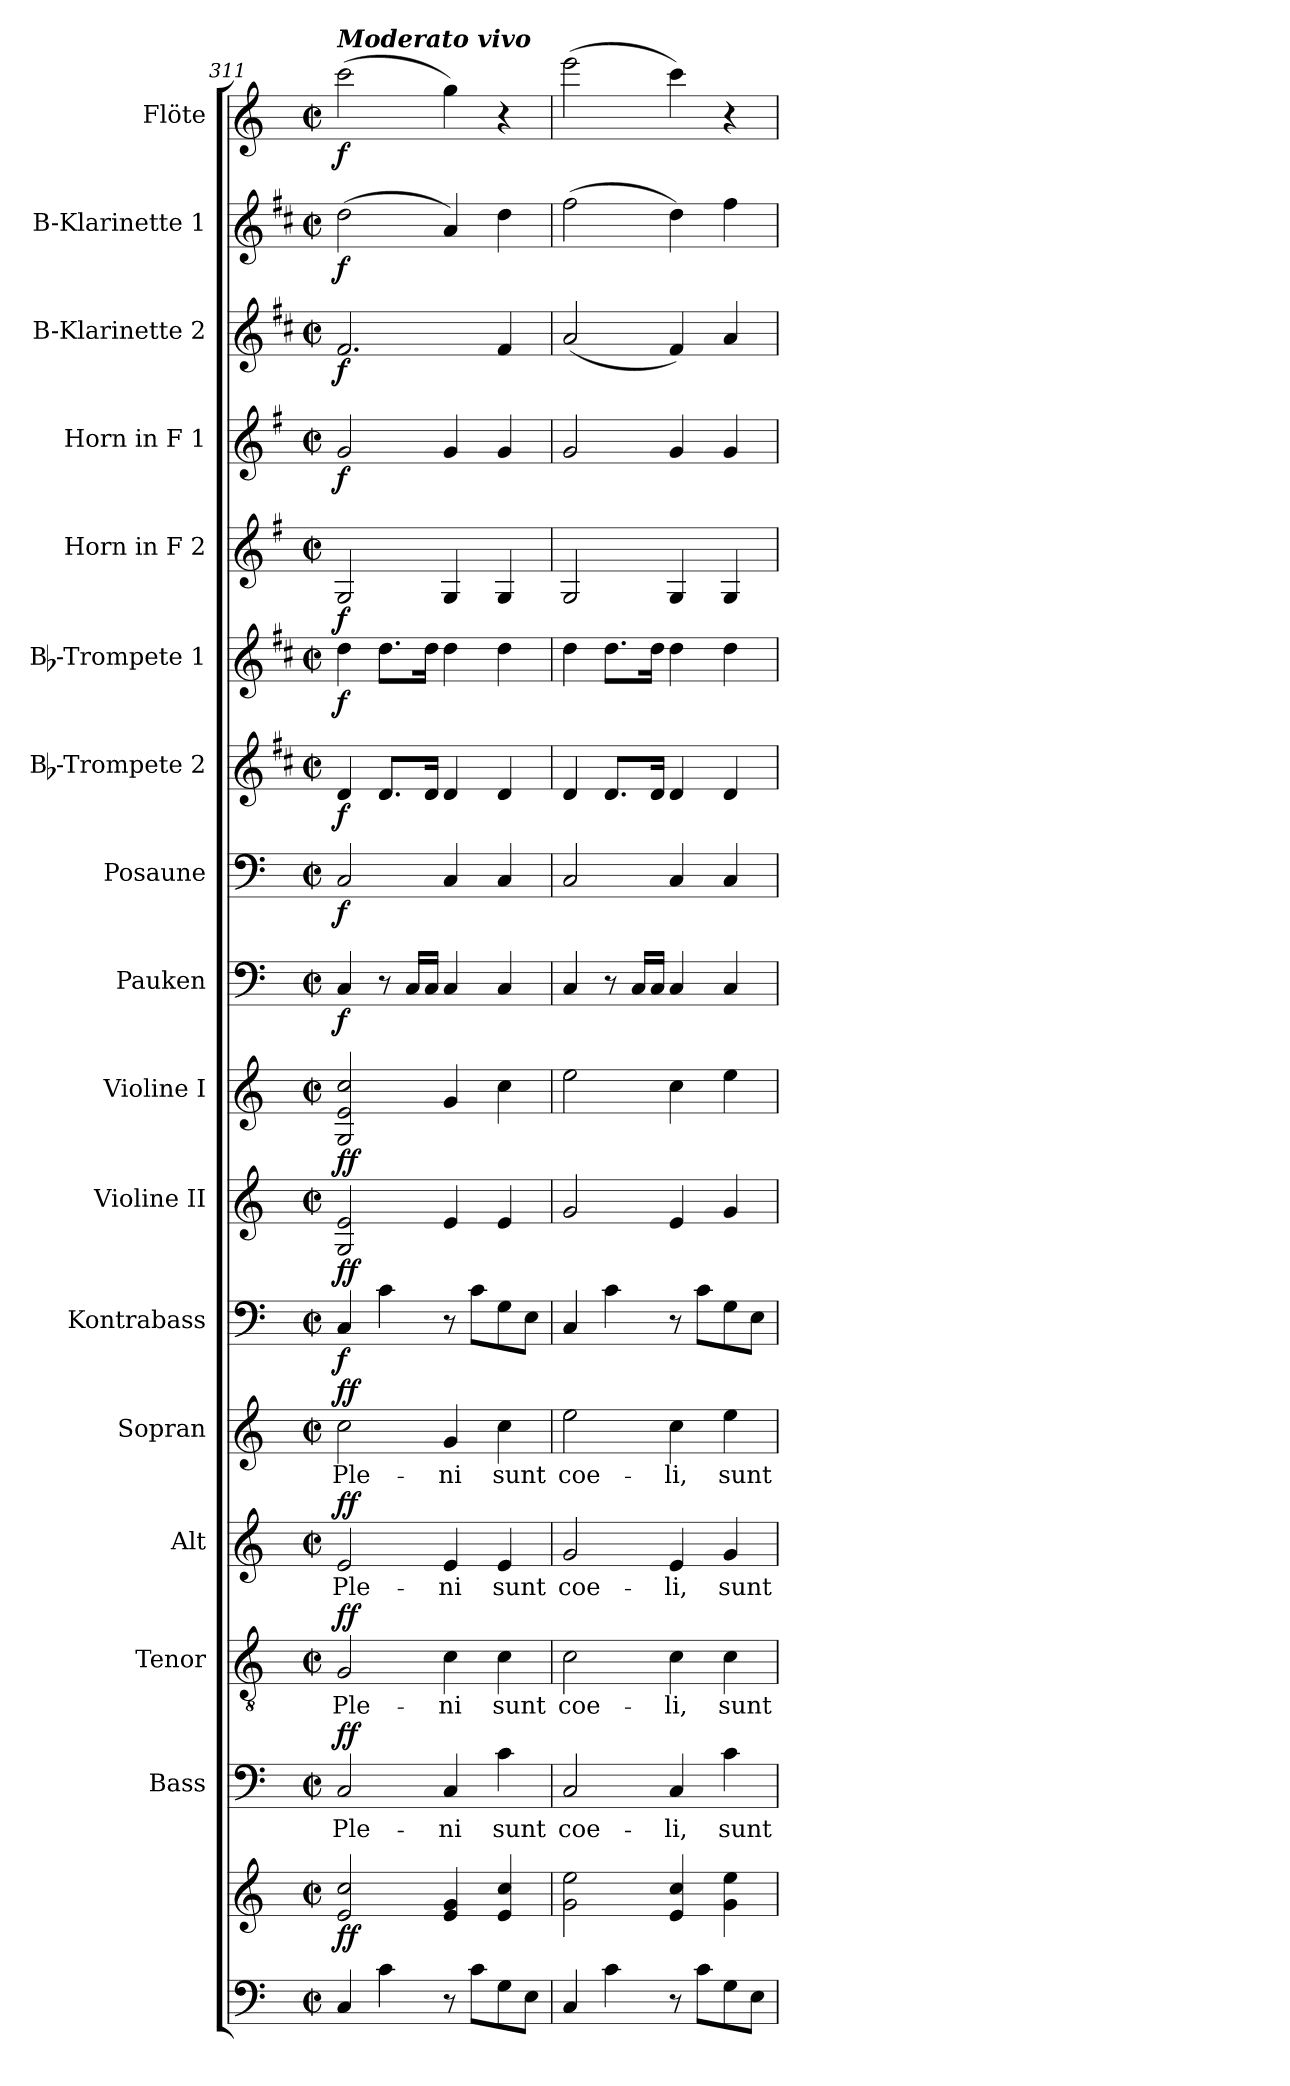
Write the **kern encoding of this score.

**kern	**kern	**dynam	**kern	**text	**dynam	**kern	**text	**dynam	**kern	**text	**dynam	**kern	**text	**dynam	**kern	**dynam	**kern	**dynam	**kern	**dynam	**kern	**dynam	**kern	**dynam	**kern	**dynam	**kern	**dynam	**kern	**dynam	**kern	**dynam	**kern	**dynam	**kern	**dynam	**kern	**dynam
*part17	*part17	*part17	*part16	*part16	*part16	*part15	*part15	*part15	*part14	*part14	*part14	*part13	*part13	*part13	*part12	*part12	*part11	*part11	*part10	*part10	*part9	*part9	*part8	*part8	*part7	*part7	*part6	*part6	*part5	*part5	*part4	*part4	*part3	*part3	*part2	*part2	*part1	*part1
*staff18	*staff17	*staff17/18	*staff16	*staff16	*staff16	*staff15	*staff15	*staff15	*staff14	*staff14	*staff14	*staff13	*staff13	*staff13	*staff12	*staff12	*staff11	*staff11	*staff10	*staff10	*staff9	*staff9	*staff8	*staff8	*staff7	*staff7	*staff6	*staff6	*staff5	*staff5	*staff4	*staff4	*staff3	*staff3	*staff2	*staff2	*staff1	*staff1
*	*	*	*I"Bass	*	*	*I"Tenor	*	*	*I"Alt	*	*	*I"Sopran	*	*	*I"Kontrabass	*	*I"Violine II	*	*I"Violine I	*	*I"Pauken	*	*I"Posaune	*	*I"Bb-Trompete 2	*	*I"Bb-Trompete 1	*	*I"Horn in F 2	*	*I"Horn in F 1	*	*I"B-Klarinette 2	*	*I"B-Klarinette 1	*	*I"Flöte	*
*	*	*	*I'B.	*	*	*I'T.	*	*	*I'A.	*	*	*I'S.	*	*	*I'Kb.	*	*I'Vl. II	*	*I'Vl. I	*	*I'Pk.	*	*I'Pos.	*	*I'Bb Trp. 2	*	*I'Bb Trp. 1	*	*I'Hrn. 2	*	*I'Hrn. 1	*	*I'B Kl. 2	*	*I'B Kl. 1	*	*I'Fl.	*
*clefF4	*clefG2	*	*clefF4	*	*	*clefGv2	*	*	*clefG2	*	*	*clefG2	*	*	*clefF4	*	*clefG2	*	*clefG2	*	*clefF4	*	*clefF4	*	*clefG2	*	*clefG2	*	*clefG2	*	*clefG2	*	*clefG2	*	*clefG2	*	*clefG2	*
*	*	*	*	*	*	*	*	*	*	*	*	*	*	*	*ITrd7c12	*	*	*	*	*	*	*	*	*	*ITrd1c2	*	*ITrd1c2	*	*ITrd4c7	*	*ITrd4c7	*	*ITrd1c2	*	*ITrd1c2	*	*	*
*k[]	*k[]	*	*k[]	*	*	*k[]	*	*	*k[]	*	*	*k[]	*	*	*k[]	*	*k[]	*	*k[]	*	*k[]	*	*k[]	*	*k[]	*	*k[]	*	*k[]	*	*k[]	*	*k[]	*	*k[]	*	*k[]	*
*C:	*C:	*	*C:	*	*	*C:	*	*	*C:	*	*	*C:	*	*	*C:	*	*C:	*	*C:	*	*C:	*	*C:	*	*C:	*	*C:	*	*C:	*	*C:	*	*C:	*	*C:	*	*C:	*
*M2/2	*M2/2	*	*M2/2	*	*	*M2/2	*	*	*M2/2	*	*	*M2/2	*	*	*M2/2	*	*M2/2	*	*M2/2	*	*M2/2	*	*M2/2	*	*M2/2	*	*M2/2	*	*M2/2	*	*M2/2	*	*M2/2	*	*M2/2	*	*M2/2	*
*met(c|)	*met(c|)	*	*met(c|)	*	*	*met(c|)	*	*	*met(c|)	*	*	*met(c|)	*	*	*met(c|)	*	*met(c|)	*	*met(c|)	*	*met(c|)	*	*met(c|)	*	*met(c|)	*	*met(c|)	*	*met(c|)	*	*met(c|)	*	*met(c|)	*	*met(c|)	*	*met(c|)	*
=311	=311	=311	=311	=311	=311	=311	=311	=311	=311	=311	=311	=311	=311	=311	=311	=311	=311	=311	=311	=311	=311	=311	=311	=311	=311	=311	=311	=311	=311	=311	=311	=311	=311	=311	=311	=311	=311	=311
!	!	!	!	!	!	!	!	!	!	!	!	!	!	!	!	!	!	!	!	!	!	!	!	!	!	!	!	!	!	!	!	!	!	!	!	!	!LO:TX:a:Bi:t=Moderato vivo	!
!	!	!LO:DY:b	!	!LO:LY:b	!LO:DY:a	!	!LO:LY:b	!LO:DY:a	!	!LO:LY:b	!LO:DY:a	!	!LO:LY:b	!LO:DY:a	!	!LO:DY:b	!	!LO:DY:b	!	!LO:DY:b	!	!LO:DY:b	!	!LO:DY:b	!	!LO:DY:b	!	!LO:DY:b	!	!LO:DY:b	!	!LO:DY:b	!	!LO:DY:b	!	!LO:DY:b	!	!LO:DY:b
4C/	2e/ 2cc/	ff	2C/	Ple-	ff	2G/	Ple-	ff	2e/	Ple-	ff	2cc\	Ple-	ff	4CC/	f	2G/ 2e/	ff	2G/ 2e/ 2cc/	ff	4C/	f	2C/	f	4c/	f	4cc\	f	2C/	f	2c/	f	2.e/	f	(>2cc\	f	(>2ccc\	f
4c\	.	.	.	.	.	.	.	.	.	.	.	.	.	.	4C\	.	.	.	.	.	8r	.	.	.	8.c/L	.	8.cc\L	.	.	.	.	.	.	.	.	.	.	.
.	.	.	.	.	.	.	.	.	.	.	.	.	.	.	.	.	.	.	.	.	16C/LL	.	.	.	.	.	.	.	.	.	.	.	.	.	.	.	.	.
.	.	.	.	.	.	.	.	.	.	.	.	.	.	.	.	.	.	.	.	.	16C/JJ	.	.	.	16c/Jk	.	16cc\Jk	.	.	.	.	.	.	.	.	.	.	.
!	!	!	!	!LO:LY:b	!	!	!LO:LY:b	!	!	!LO:LY:b	!	!	!LO:LY:b	!	!	!	!	!	!	!	!	!	!	!	!	!	!	!	!	!	!	!	!	!	!	!	!	!
8r	4e/ 4g/	.	4C/	-ni	.	4c\	-ni	.	4e/	-ni	.	4g/	-ni	.	8r	.	4e/	.	4g/	.	4C/	.	4C/	.	4c/	.	4cc\	.	4C/	.	4c/	.	.	.	4g/)	.	4gg\)	.
8c\L	.	.	.	.	.	.	.	.	.	.	.	.	.	.	8C\L	.	.	.	.	.	.	.	.	.	.	.	.	.	.	.	.	.	.	.	.	.	.	.
!	!	!	!	!LO:LY:b	!	!	!LO:LY:b	!	!	!LO:LY:b	!	!	!LO:LY:b	!	!	!	!	!	!	!	!	!	!	!	!	!	!	!	!	!	!	!	!	!	!	!	!	!
8G\	4e/ 4cc/	.	4c\	sunt	.	4c\	sunt	.	4e/	sunt	.	4cc\	sunt	.	8GG\	.	4e/	.	4cc\	.	4C/	.	4C/	.	4c/	.	4cc\	.	4C/	.	4c/	.	4e/	.	4cc\	.	4r	.
8E\J	.	.	.	.	.	.	.	.	.	.	.	.	.	.	8EE\J	.	.	.	.	.	.	.	.	.	.	.	.	.	.	.	.	.	.	.	.	.	.	.
=312	=312	=312	=312	=312	=312	=312	=312	=312	=312	=312	=312	=312	=312	=312	=312	=312	=312	=312	=312	=312	=312	=312	=312	=312	=312	=312	=312	=312	=312	=312	=312	=312	=312	=312	=312	=312	=312	=312
!	!	!	!	!LO:LY:b	!	!	!LO:LY:b	!	!	!LO:LY:b	!	!	!LO:LY:b	!	!	!	!	!	!	!	!	!	!	!	!	!	!	!	!	!	!	!	!	!	!	!	!	!
4C/	2g\ 2ee\	.	2C/	coe-	.	2c\	coe-	.	2g/	coe-	.	2ee\	coe-	.	4CC/	.	2g/	.	2ee\	.	4C/	.	2C/	.	4c/	.	4cc\	.	2C/	.	2c/	.	(<2g/	.	(>2ee\	.	(>2eee\	.
4c\	.	.	.	.	.	.	.	.	.	.	.	.	.	.	4C\	.	.	.	.	.	8r	.	.	.	8.c/L	.	8.cc\L	.	.	.	.	.	.	.	.	.	.	.
.	.	.	.	.	.	.	.	.	.	.	.	.	.	.	.	.	.	.	.	.	16C/LL	.	.	.	.	.	.	.	.	.	.	.	.	.	.	.	.	.
.	.	.	.	.	.	.	.	.	.	.	.	.	.	.	.	.	.	.	.	.	16C/JJ	.	.	.	16c/Jk	.	16cc\Jk	.	.	.	.	.	.	.	.	.	.	.
!	!	!	!	!LO:LY:b	!	!	!LO:LY:b	!	!	!LO:LY:b	!	!	!LO:LY:b	!	!	!	!	!	!	!	!	!	!	!	!	!	!	!	!	!	!	!	!	!	!	!	!	!
8r	4e/ 4cc/	.	4C/	-li,	.	4c\	-li,	.	4e/	-li,	.	4cc\	-li,	.	8r	.	4e/	.	4cc\	.	4C/	.	4C/	.	4c/	.	4cc\	.	4C/	.	4c/	.	4e/)	.	4cc\)	.	4ccc\)	.
8c\L	.	.	.	.	.	.	.	.	.	.	.	.	.	.	8C\L	.	.	.	.	.	.	.	.	.	.	.	.	.	.	.	.	.	.	.	.	.	.	.
!	!	!	!	!LO:LY:b	!	!	!LO:LY:b	!	!	!LO:LY:b	!	!	!LO:LY:b	!	!	!	!	!	!	!	!	!	!	!	!	!	!	!	!	!	!	!	!	!	!	!	!	!
8G\	4g\ 4ee\	.	4c\	sunt	.	4c\	sunt	.	4g/	sunt	.	4ee\	sunt	.	8GG\	.	4g/	.	4ee\	.	4C/	.	4C/	.	4c/	.	4cc\	.	4C/	.	4c/	.	4g/	.	4ee\	.	4r	.
8E\J	.	.	.	.	.	.	.	.	.	.	.	.	.	.	8EE\J	.	.	.	.	.	.	.	.	.	.	.	.	.	.	.	.	.	.	.	.	.	.	.
=	=	=	=	=	=	=	=	=	=	=	=	=	=	=	=	=	=	=	=	=	=	=	=	=	=	=	=	=	=	=	=	=	=	=	=	=	=	=
*-	*-	*-	*-	*-	*-	*-	*-	*-	*-	*-	*-	*-	*-	*-	*-	*-	*-	*-	*-	*-	*-	*-	*-	*-	*-	*-	*-	*-	*-	*-	*-	*-	*-	*-	*-	*-	*-	*-
